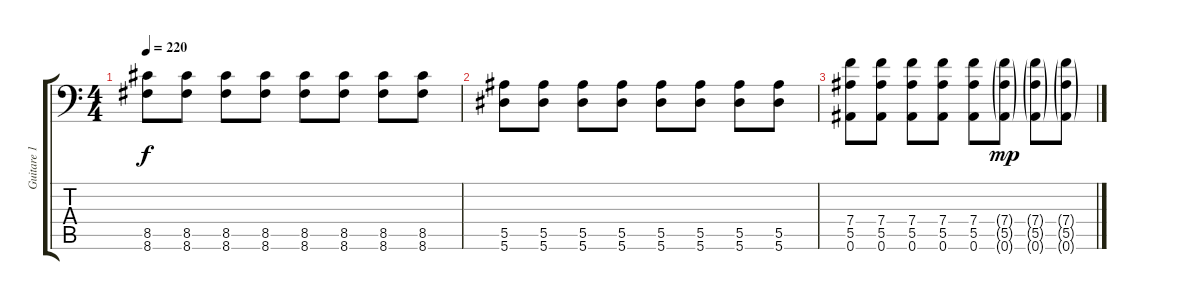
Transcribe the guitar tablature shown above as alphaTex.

\track ("Guitare 1" "Guitare 1") {instrument distortionguitar}
\staff {score tabs}
\tuning (C4 G3 Eb3 Bb2 F2 Bb1) {hide}
\ts (4 4)
\tempo 220
\clef f4
\ks c
(8.5 8.6).8{dy f} (8.5 8.6).8 (8.5 8.6).8 (8.5 8.6).8 (8.5 8.6).8 (8.5 8.6).8 (8.5 8.6).8 (8.5 8.6).8 |
(5.5 5.6).8 (5.5 5.6).8 (5.5 5.6).8 (5.5 5.6).8 (5.5 5.6).8 (5.5 5.6).8 (5.5 5.6).8 (5.5 5.6).8 |
(7.4 5.5 0.6).8 (7.4 5.5 0.6).8 (7.4 5.5 0.6).8 (7.4 5.5 0.6).8 (7.4 5.5 0.6).8 (7.4{g} 5.5{g} 0.6{g}).8{dy mp} (7.4{g} 5.5{g} 0.6{g}).8 (7.4{g} 5.5{g} 0.6{g}).8
